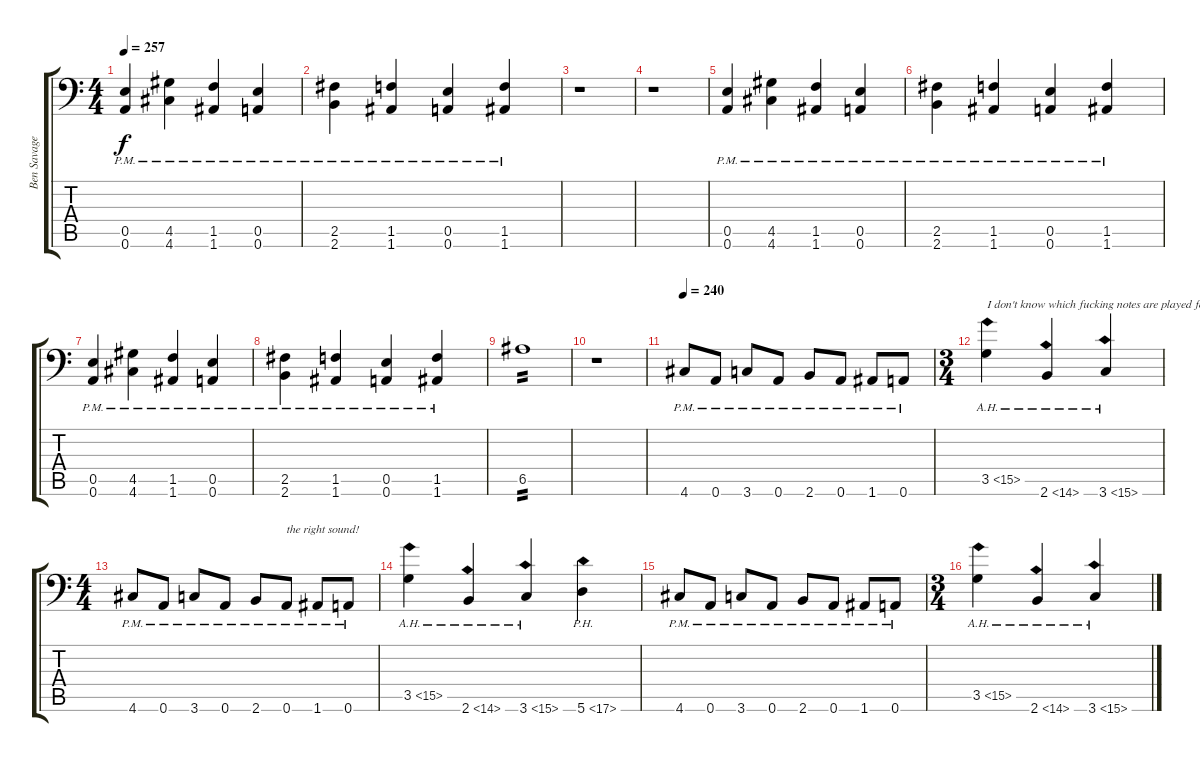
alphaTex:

\track ("Ben Savage" "Ben Savage") {instrument distortionguitar}
\staff {score tabs}
\tuning (B3 Gb3 D3 A2 E2 A1) {hide}
\ts (4 4)
\tempo 257
\clef f4
\ks c
(0.5{pm} 0.6{pm}).4{dy f} (4.5{pm} 4.6{pm}).4 (1.5{pm} 1.6{pm}).4 (0.5{pm} 0.6{pm}).4 |
(2.5{pm} 2.6{pm}).4 (1.5{pm} 1.6{pm}).4 (0.5{pm} 0.6{pm}).4 (1.5{pm} 1.6{pm}).4 |
r.1 |
r.1 |
(0.5{pm} 0.6{pm}).4 (4.5{pm} 4.6{pm}).4 (1.5{pm} 1.6{pm}).4 (0.5{pm} 0.6{pm}).4 |
(2.5{pm} 2.6{pm}).4 (1.5{pm} 1.6{pm}).4 (0.5{pm} 0.6{pm}).4 (1.5{pm} 1.6{pm}).4 |
(0.5{pm} 0.6{pm}).4 (4.5{pm} 4.6{pm}).4 (1.5{pm} 1.6{pm}).4 (0.5{pm} 0.6{pm}).4 |
(2.5{pm} 2.6{pm}).4 (1.5{pm} 1.6{pm}).4 (0.5{pm} 0.6{pm}).4 (1.5{pm} 1.6{pm}).4 |
6.5.1{tp 2} |
r.1 |
\tempo 240
4.6{pm}.8 0.6{pm}.8 3.6{pm}.8 0.6{pm}.8 2.6{pm}.8 0.6{pm}.8 1.6{pm}.8 0.6{pm}.8 |
\ts (3 4)
3.5{ah 12}.4{txt "I don't know which fucking notes are played for"} 2.6{ah 12}.4 3.6{ah 12}.4 |
\ts (4 4)
4.6{pm}.8 0.6{pm}.8 3.6{pm}.8 0.6{pm}.8 2.6{pm}.8 0.6{pm}.8{txt "the right sound!"} 1.6{pm}.8 0.6{pm}.8 |
3.5{ah 12}.4 2.6{ah 12}.4 3.6{ah 12}.4 5.6{ph 12}.4 |
4.6{pm}.8 0.6{pm}.8 3.6{pm}.8 0.6{pm}.8 2.6{pm}.8 0.6{pm}.8 1.6{pm}.8 0.6{pm}.8 |
\ts (3 4)
3.5{ah 12}.4 2.6{ah 12}.4 3.6{ah 12}.4
